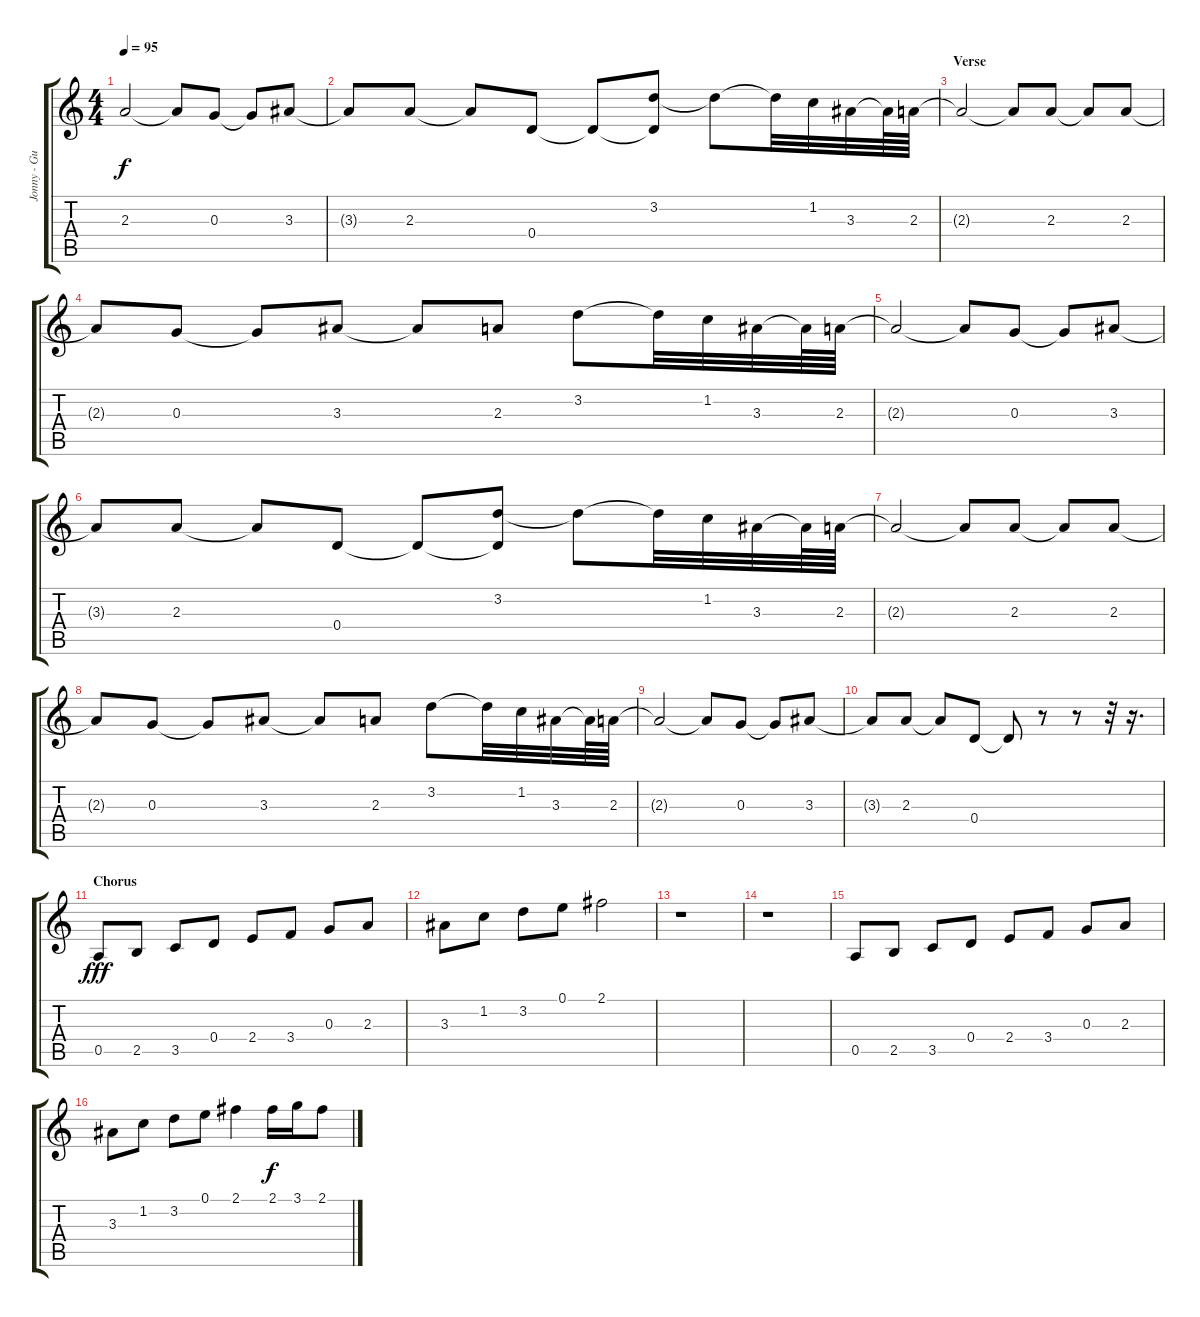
\track ("Jonny - Guitar" "Jonny - Gu") {instrument electricguitarjazz}
\staff {score tabs}
\tuning (E4 B3 G3 D3 A2 E2) {hide}
\ts (4 4)
\tempo 95
\clef g2
\ks c
2.3{t}.2{dy f} 2.3{t}.8 0.3.8 0.3{t}.8 3.3.8 |
3.3{t}.8 2.3.8 2.3{t}.8 0.4.8 0.4{t}.8 (3.2 0.4{t}).8 3.2{t}.8 3.2{t}.32 1.2.32 3.3.32 3.3{t}.64 2.3.64 |
\section ("" "Verse")
2.3{t}.2 2.3{t}.8 2.3.8 2.3{t}.8 2.3.8 |
2.3{t}.8 0.3.8 0.3{t}.8 3.3.8 3.3{t}.8 2.3.8 3.2.8 3.2{t}.32 1.2.32 3.3.32 3.3{t}.64 2.3.64 |
2.3{t}.2 2.3{t}.8 0.3.8 0.3{t}.8 3.3.8 |
3.3{t}.8 2.3.8 2.3{t}.8 0.4.8 0.4{t}.8 (3.2 0.4{t}).8 3.2{t}.8 3.2{t}.32 1.2.32 3.3.32 3.3{t}.64 2.3.64 |
2.3{t}.2 2.3{t}.8 2.3.8 2.3{t}.8 2.3.8 |
2.3{t}.8 0.3.8 0.3{t}.8 3.3.8 3.3{t}.8 2.3.8 3.2.8 3.2{t}.32 1.2.32 3.3.32 3.3{t}.64 2.3.64 |
2.3{t}.2 2.3{t}.8 0.3.8 0.3{t}.8 3.3.8 |
3.3{t}.8 2.3.8 2.3{t}.8 0.4.8 0.4{t}.8 r.8 r.8 r.32 r.16{d} |
\section ("" "Chorus")
0.5.8{dy fff} 2.5.8 3.5.8 0.4.8 2.4.8 3.4.8 0.3.8 2.3.8 |
3.3.8 1.2.8 3.2.8 0.1.8 2.1.2 |
r.1 |
r.1 |
0.5.8 2.5.8 3.5.8 0.4.8 2.4.8 3.4.8 0.3.8 2.3.8 |
3.3.8 1.2.8 3.2.8 0.1.8 2.1.4 2.1.16{dy f} 3.1.16 2.1.8
